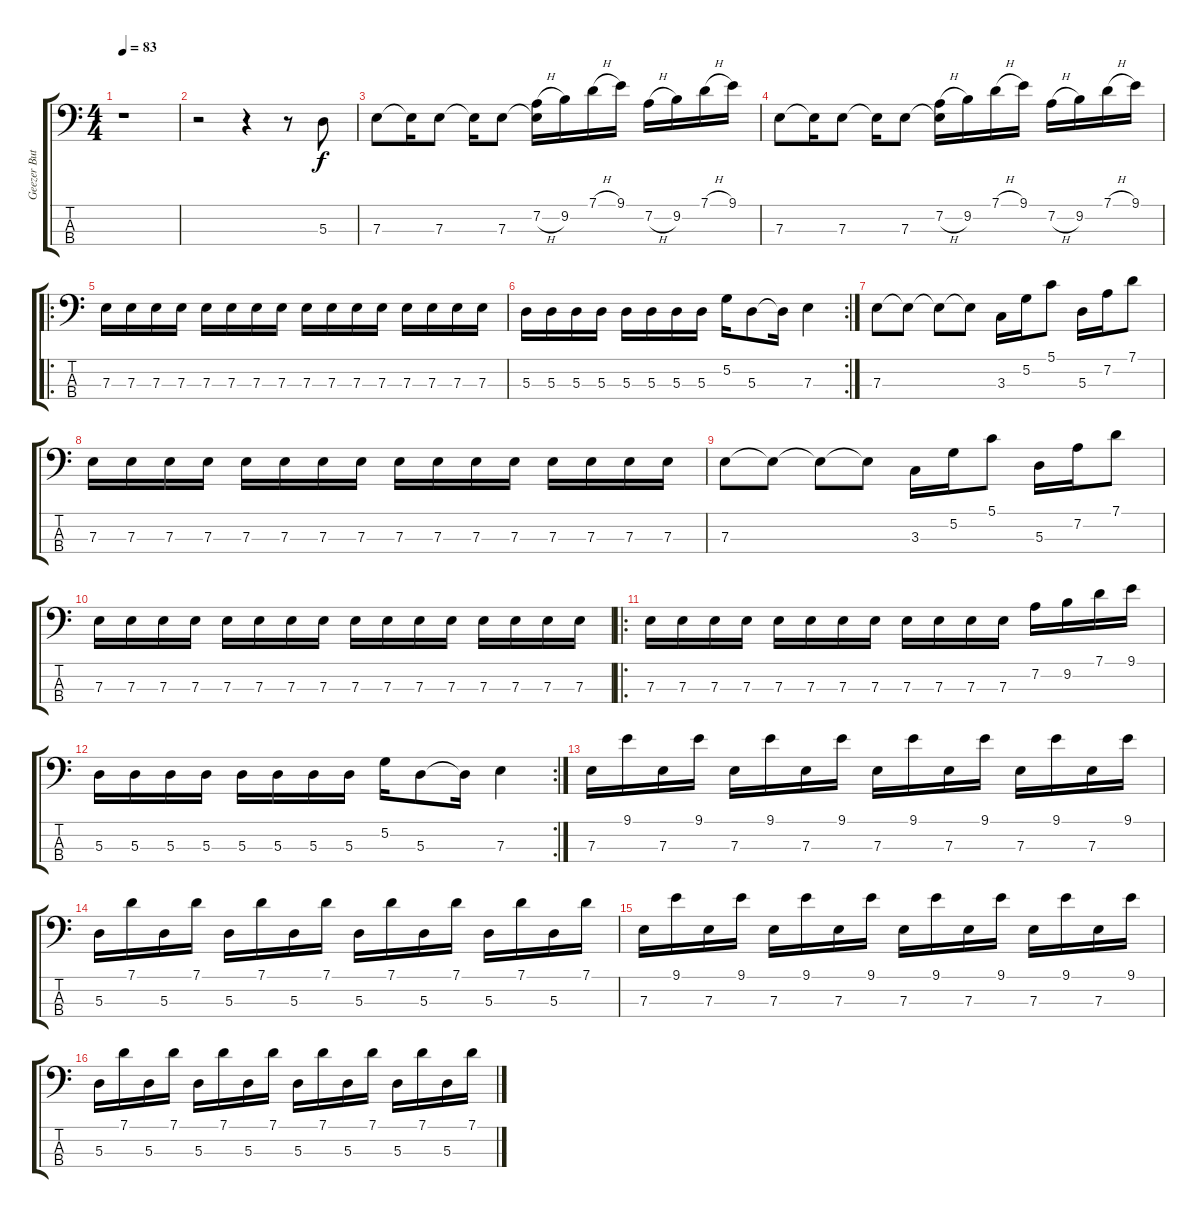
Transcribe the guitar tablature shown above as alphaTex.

\track ("Geezer Butler " "Geezer But") {instrument electricbassfinger}
\staff {score tabs}
\tuning (G2 D2 A1 E1) {hide}
\ts (4 4)
\tempo 83
\clef f4
\ks c
r.1{dy f instrument electricbassfinger} |
r.2 r.4 r.8 5.3.8 |
7.3.8 7.3{t}.16 7.3.8 7.3{t}.16 7.3.8 (7.2{h} 7.3{t}).16 9.2.16 7.1{h}.16 9.1.16 7.2{h}.16 9.2.16 7.1{h}.16 9.1.16 |
7.3.8 7.3{t}.16 7.3.8 7.3{t}.16 7.3.8 (7.2{h} 7.3{t}).16 9.2.16 7.1{h}.16 9.1.16 7.2{h}.16 9.2.16 7.1{h}.16 9.1.16 |
\ro
7.3.16 7.3.16 7.3.16 7.3.16 7.3.16 7.3.16 7.3.16 7.3.16 7.3.16 7.3.16 7.3.16 7.3.16 7.3.16 7.3.16 7.3.16 7.3.16 |
\rc 2
5.3.16 5.3.16 5.3.16 5.3.16 5.3.16 5.3.16 5.3.16 5.3.16 5.2.16 5.3.8 5.3{t}.16 7.3.4 |
7.3.8 7.3{t}.8 7.3{t}.8 7.3{t}.8 3.3.16 5.2.16 5.1.8 5.3.16 7.2.16 7.1.8 |
7.3.16 7.3.16 7.3.16 7.3.16 7.3.16 7.3.16 7.3.16 7.3.16 7.3.16 7.3.16 7.3.16 7.3.16 7.3.16 7.3.16 7.3.16 7.3.16 |
7.3.8 7.3{t}.8 7.3{t}.8 7.3{t}.8 3.3.16 5.2.16 5.1.8 5.3.16 7.2.16 7.1.8 |
7.3.16 7.3.16 7.3.16 7.3.16 7.3.16 7.3.16 7.3.16 7.3.16 7.3.16 7.3.16 7.3.16 7.3.16 7.3.16 7.3.16 7.3.16 7.3.16 |
\ro
7.3.16 7.3.16 7.3.16 7.3.16 7.3.16 7.3.16 7.3.16 7.3.16 7.3.16 7.3.16 7.3.16 7.3.16 7.2.16 9.2.16 7.1.16 9.1.16 |
\rc 2
5.3.16 5.3.16 5.3.16 5.3.16 5.3.16 5.3.16 5.3.16 5.3.16 5.2.16 5.3.8 5.3{t}.16 7.3.4 |
7.3.16 9.1.16 7.3.16 9.1.16 7.3.16 9.1.16 7.3.16 9.1.16 7.3.16 9.1.16 7.3.16 9.1.16 7.3.16 9.1.16 7.3.16 9.1.16 |
5.3.16 7.1.16 5.3.16 7.1.16 5.3.16 7.1.16 5.3.16 7.1.16 5.3.16 7.1.16 5.3.16 7.1.16 5.3.16 7.1.16 5.3.16 7.1.16 |
7.3.16 9.1.16 7.3.16 9.1.16 7.3.16 9.1.16 7.3.16 9.1.16 7.3.16 9.1.16 7.3.16 9.1.16 7.3.16 9.1.16 7.3.16 9.1.16 |
5.3.16 7.1.16 5.3.16 7.1.16 5.3.16 7.1.16 5.3.16 7.1.16 5.3.16 7.1.16 5.3.16 7.1.16 5.3.16 7.1.16 5.3.16 7.1.16
